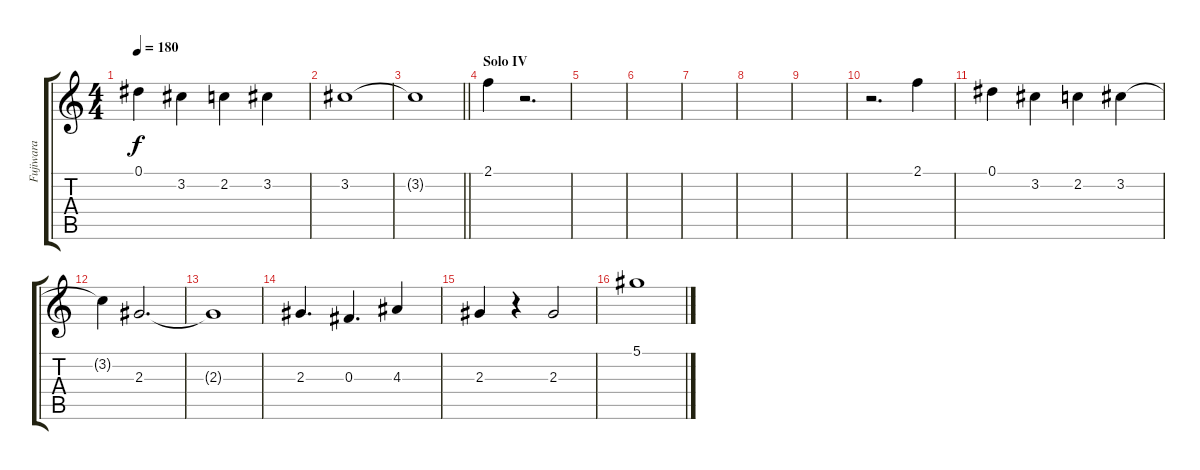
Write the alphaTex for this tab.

\track ("Fujiwara" "Fujiwara") {instrument electricguitarjazz}
\staff {score tabs}
\tuning (Eb4 Bb3 Gb3 Db3 Ab2 Eb2) {hide}
\ts (4 4)
\tempo 180
\clef g2
\ks c
0.1.4{dy f} 3.2.4 2.2.4 3.2.4 |
3.2.1 |
\barLineRight lightlight
3.2{t}.1 |
\section ("" "Solo IV")
2.1.4 r.2{d} |
|
|
|
|
|
r.2{d} 2.1.4 |
0.1.4 3.2.4 2.2.4 3.2.4 |
3.2{t}.4 2.3.2{d} |
2.3{t}.1 |
2.3.4{d} 0.3.4{d} 4.3.4 |
2.3.4 r.4 2.3.2 |
5.1.1
